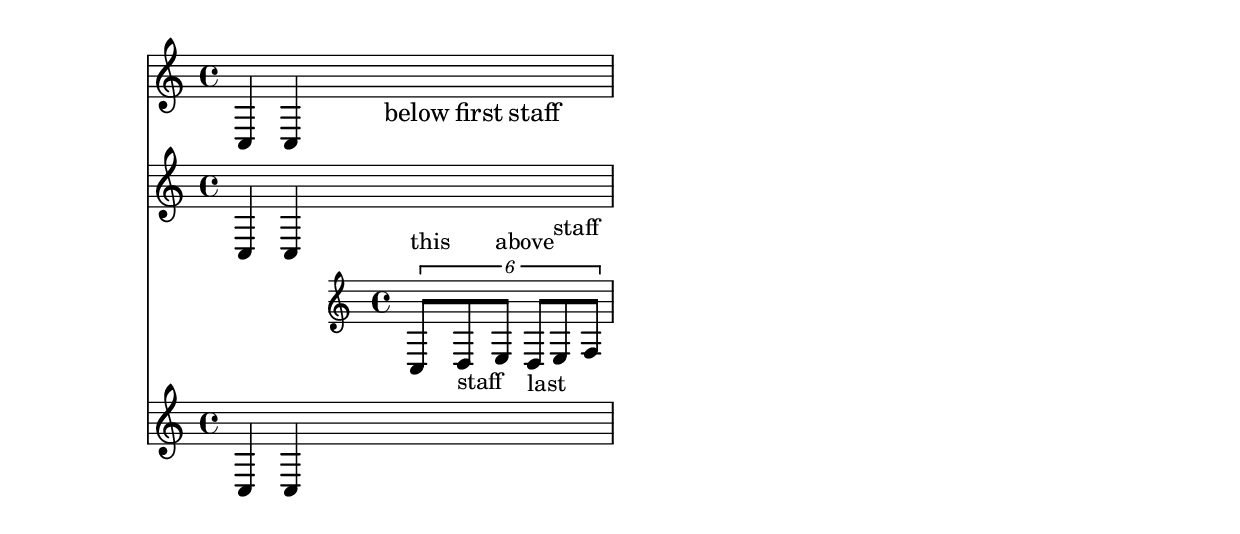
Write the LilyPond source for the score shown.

\header {
  texidoc = "Newly created contexts can be inserted
anywhere in the vertical alignment. "
}

\version "2.12.0"

\paper {
  ragged-right = ##t
}

\relative <<
  \new Staff = "1" { c4 c s2 }
  \new Staff = "2" { c4  c s2 }
  \new Staff = "3" { c4  c s2 }
  { \skip 2
    <<
      \lyrics {
	\set alignBelowContext = #"1"
	below8 first staff
      }
      \new Staff {
	\set Staff.alignAboveContext = #"3"
	\times 4/6 {
	  \override TextScript #'padding = #3
	  c8^"this" d_"staff" e^"above" d_"last" e^"staff" f
	}
      }
    >> }
>>
